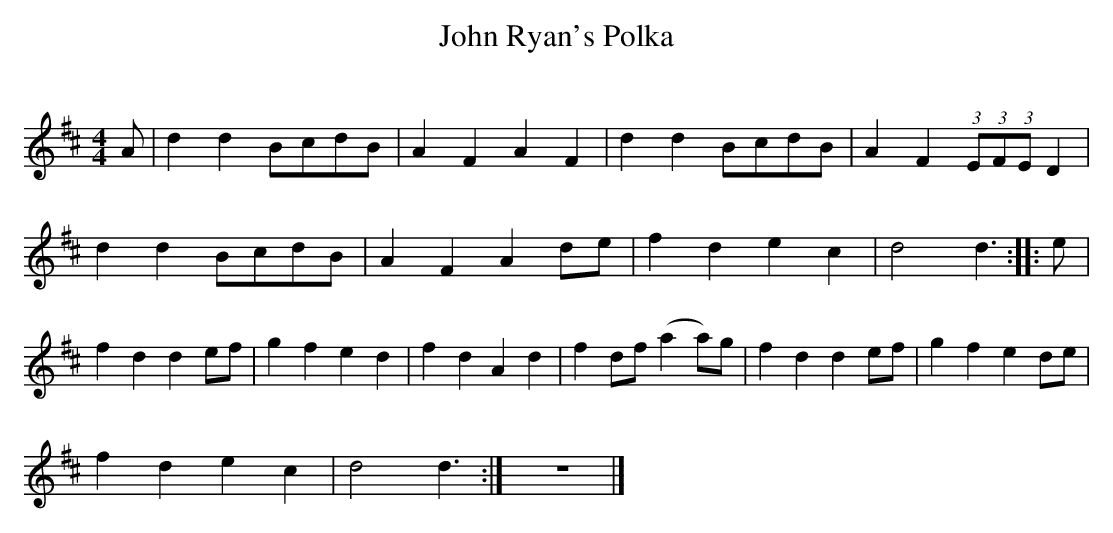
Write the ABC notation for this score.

X:1
T:John Ryan's Polka
C:
M:4/4
L:1/8
K:D
A |d2 d2 BcdB |A2 F2 A2 F2 |d2 d2 BcdB |A2 F2 (3:2:1E(3:2:1F(3:2:1E D2 |d2 d2 BcdB |A2 F2 A2 de |f2 d2 e2 c2 |d4 d3 ::e |f2 d2 d2 ef |g2 f2 e2 d2 |f2 d2 A2 d2 |f2 df (a2a)g |f2 d2 d2 ef |g2 f2 e2 de |
f2 d2 e2 c2 |d4 d3 :|z8 |]
